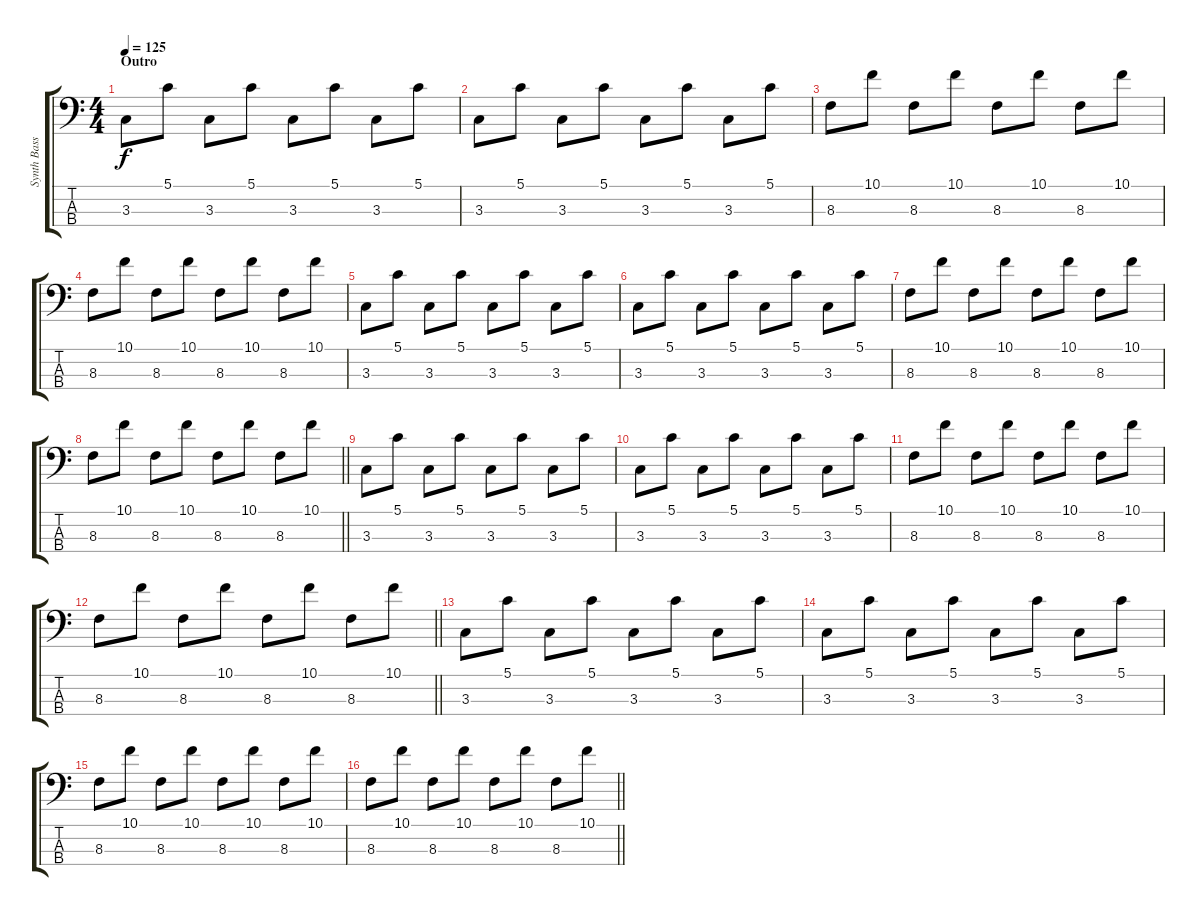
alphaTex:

\track ("Synth Bass (Gillian)" "Synth Bass") {instrument synthbass1}
\staff {score tabs}
\tuning (G2 D2 A1 E1) {hide}
\ts (4 4)
\section ("" "Outro")
\tempo 125
\clef f4
\ks c
3.3.8{dy f} 5.1.8 3.3.8 5.1.8 3.3.8 5.1.8 3.3.8 5.1.8 |
3.3.8 5.1.8 3.3.8 5.1.8 3.3.8 5.1.8 3.3.8 5.1.8 |
8.3.8 10.1.8 8.3.8 10.1.8 8.3.8 10.1.8 8.3.8 10.1.8 |
8.3.8 10.1.8 8.3.8 10.1.8 8.3.8 10.1.8 8.3.8 10.1.8 |
3.3.8 5.1.8 3.3.8 5.1.8 3.3.8 5.1.8 3.3.8 5.1.8 |
3.3.8 5.1.8 3.3.8 5.1.8 3.3.8 5.1.8 3.3.8 5.1.8 |
8.3.8 10.1.8 8.3.8 10.1.8 8.3.8 10.1.8 8.3.8 10.1.8 |
\barLineRight lightlight
8.3.8 10.1.8 8.3.8 10.1.8 8.3.8 10.1.8 8.3.8 10.1.8 |
3.3.8 5.1.8 3.3.8 5.1.8 3.3.8 5.1.8 3.3.8 5.1.8 |
3.3.8 5.1.8 3.3.8 5.1.8 3.3.8 5.1.8 3.3.8 5.1.8 |
8.3.8 10.1.8 8.3.8 10.1.8 8.3.8 10.1.8 8.3.8 10.1.8 |
\barLineRight lightlight
8.3.8 10.1.8 8.3.8 10.1.8 8.3.8 10.1.8 8.3.8 10.1.8 |
3.3.8 5.1.8 3.3.8 5.1.8 3.3.8 5.1.8 3.3.8 5.1.8 |
3.3.8 5.1.8 3.3.8 5.1.8 3.3.8 5.1.8 3.3.8 5.1.8 |
8.3.8 10.1.8 8.3.8 10.1.8 8.3.8 10.1.8 8.3.8 10.1.8 |
\barLineRight lightlight
8.3.8 10.1.8 8.3.8 10.1.8 8.3.8 10.1.8 8.3.8 10.1.8
